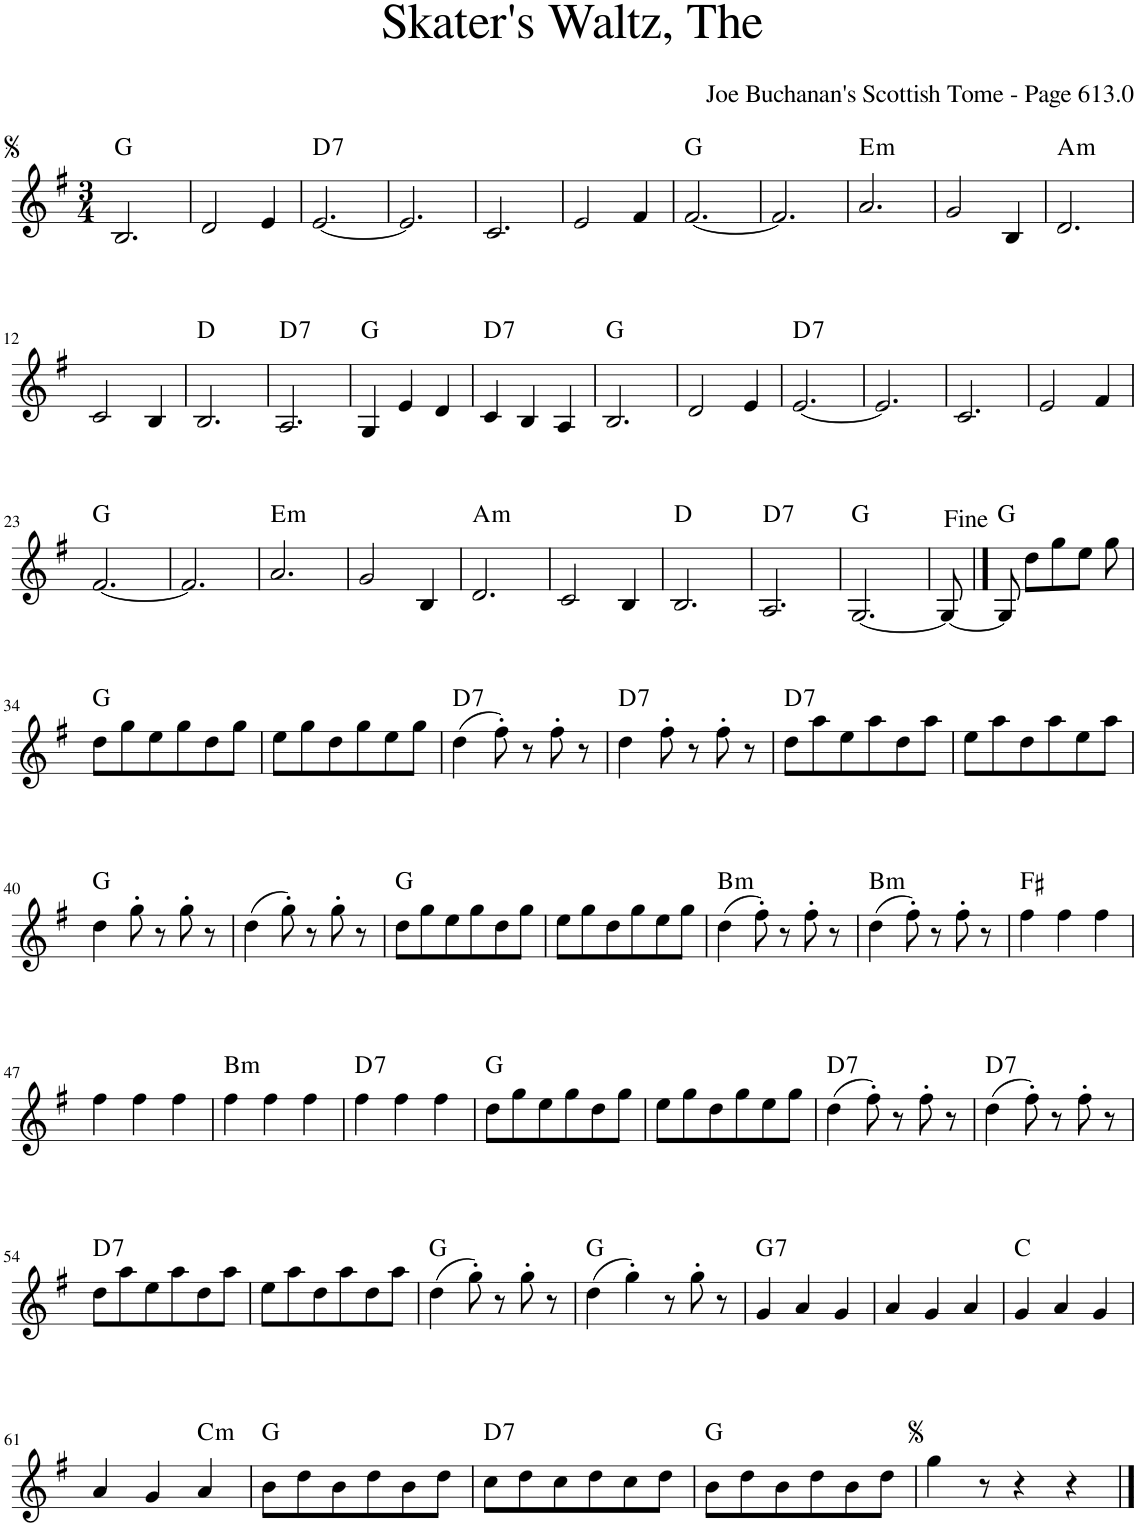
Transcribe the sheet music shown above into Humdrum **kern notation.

**kern	**harte
*part1	*part1
*staff1	*
*I"Piano	*
*I'Pno	*
*clefG2	*
*k[f#]	*
*G:	*
*M3/4	*
=1	=1
2.B/	G:maj
=2	=2
2d/	.
4e/	.
=3	=3
!	!LO:H:kt=7
[2.e/	D:7
=4	=4
2.e/]	.
=5	=5
2.c/	.
=6	=6
2e/	.
4f#/	.
=7	=7
[2.f#/	G:maj
=8	=8
2.f#/]	.
=9	=9
!	!LO:H:kt=m
2.a/	E:min
=10	=10
2g/	.
4B/	.
=11	=11
!	!LO:H:kt=m
2.d/	A:min
!!LO:LB:g=z
=12	=12
2c/	.
4B/	.
=13	=13
2.B/	D:maj
=14	=14
!	!LO:H:kt=7
2.A/	D:7
=15	=15
4G/	G:maj
4e/	.
4d/	.
=16	=16
!	!LO:H:kt=7
4c/	D:7
4B/	.
4A/	.
=17	=17
2.B/	G:maj
=18	=18
2d/	.
4e/	.
=19	=19
!	!LO:H:kt=7
[2.e/	D:7
=20	=20
2.e/]	.
=21	=21
2.c/	.
=22	=22
2e/	.
4f#/	.
!!LO:LB:g=z
=23	=23
[2.f#/	G:maj
=24	=24
2.f#/]	.
=25	=25
!	!LO:H:kt=m
2.a/	E:min
=26	=26
2g/	.
4B/	.
=27	=27
!	!LO:H:kt=m
2.d/	A:min
=28	=28
2c/	.
4B/	.
=29	=29
2.B/	D:maj
=30	=30
!	!LO:H:kt=7
2.A/	D:7
=31	=31
[2.G/	G:maj
=32	=32
8G/_	.
==33	==33
8G/]	G:maj
8dd\L	.
8gg\	.
8ee\J	.
8gg\	.
!!LO:LB:g=z
=34	=34
8dd\L	G:maj
8gg\	.
8ee\	.
8gg\	.
8dd\	.
8gg\J	.
=35	=35
8ee\L	.
8gg\	.
8dd\	.
8gg\	.
8ee\	.
8gg\J	.
=36	=36
!	!LO:H:kt=7
(4dd\	D:7
8ff#'\)	.
8r	.
8ff#'\	.
8r	.
=37	=37
!	!LO:H:kt=7
4dd\	D:7
8ff#'\	.
8r	.
8ff#'\	.
8r	.
=38	=38
!	!LO:H:kt=7
8dd\L	D:7
8aa\	.
8ee\	.
8aa\	.
8dd\	.
8aa\J	.
=39	=39
8ee\L	.
8aa\	.
8dd\	.
8aa\	.
8ee\	.
8aa\J	.
!!LO:LB:g=z
=40	=40
4dd\	G:maj
8gg'\	.
8r	.
8gg'\	.
8r	.
=41	=41
(4dd\	.
8gg'\)	.
8r	.
8gg'\	.
8r	.
=42	=42
8dd\L	G:maj
8gg\	.
8ee\	.
8gg\	.
8dd\	.
8gg\J	.
=43	=43
8ee\L	.
8gg\	.
8dd\	.
8gg\	.
8ee\	.
8gg\J	.
=44	=44
!	!LO:H:kt=m
(4dd\	B:min
8ff#'\)	.
8r	.
8ff#'\	.
8r	.
=45	=45
!	!LO:H:kt=m
(4dd\	B:min
8ff#'\)	.
8r	.
8ff#'\	.
8r	.
=46	=46
4ff#\	F#:maj
4ff#\	.
4ff#\	.
!!LO:LB:g=z
=47	=47
4ff#\	.
4ff#\	.
4ff#\	.
=48	=48
!	!LO:H:kt=m
4ff#\	B:min
4ff#\	.
4ff#\	.
=49	=49
!	!LO:H:kt=7
4ff#\	D:7
4ff#\	.
4ff#\	.
=50	=50
8dd\L	G:maj
8gg\	.
8ee\	.
8gg\	.
8dd\	.
8gg\J	.
=51	=51
8ee\L	.
8gg\	.
8dd\	.
8gg\	.
8ee\	.
8gg\J	.
=52	=52
!	!LO:H:kt=7
(4dd\	D:7
8ff#'\)	.
8r	.
8ff#'\	.
8r	.
=53	=53
!	!LO:H:kt=7
(4dd\	D:7
8ff#'\)	.
8r	.
8ff#'\	.
8r	.
!!LO:LB:g=z
=54	=54
!	!LO:H:kt=7
8dd\L	D:7
8aa\	.
8ee\	.
8aa\	.
8dd\	.
8aa\J	.
=55	=55
8ee\L	.
8aa\	.
8dd\	.
8aa\	.
8dd\	.
8aa\J	.
=56	=56
(4dd\	G:maj
8gg'\)	.
8r	.
8gg'\	.
8r	.
=57	=57
(4dd\	G:maj
4gg'\)	.
8r	.
8gg'\	.
8r	.
=58	=58
!	!LO:H:kt=7
4g/	G:7
4a/	.
4g/	.
=59	=59
4a/	.
4g/	.
4a/	.
=60	=60
4g/	C:maj
4a/	.
4g/	.
!!LO:LB:g=z
=61	=61
4a/	.
4g/	.
!	!LO:H:kt=m
4a/	C:min
=62	=62
8b\L	G:maj
8dd\	.
8b\	.
8dd\	.
8b\	.
8dd\J	.
=63	=63
!	!LO:H:kt=7
8cc\L	D:7
8dd\	.
8cc\	.
8dd\	.
8cc\	.
8dd\J	.
=64	=64
8b\L	G:maj
8dd\	.
8b\	.
8dd\	.
8b\	.
8dd\J	.
=65	=65
4gg\	.
8r	.
4r	.
8r	.
==66	==66
8r	.
=	=
*-	*-
